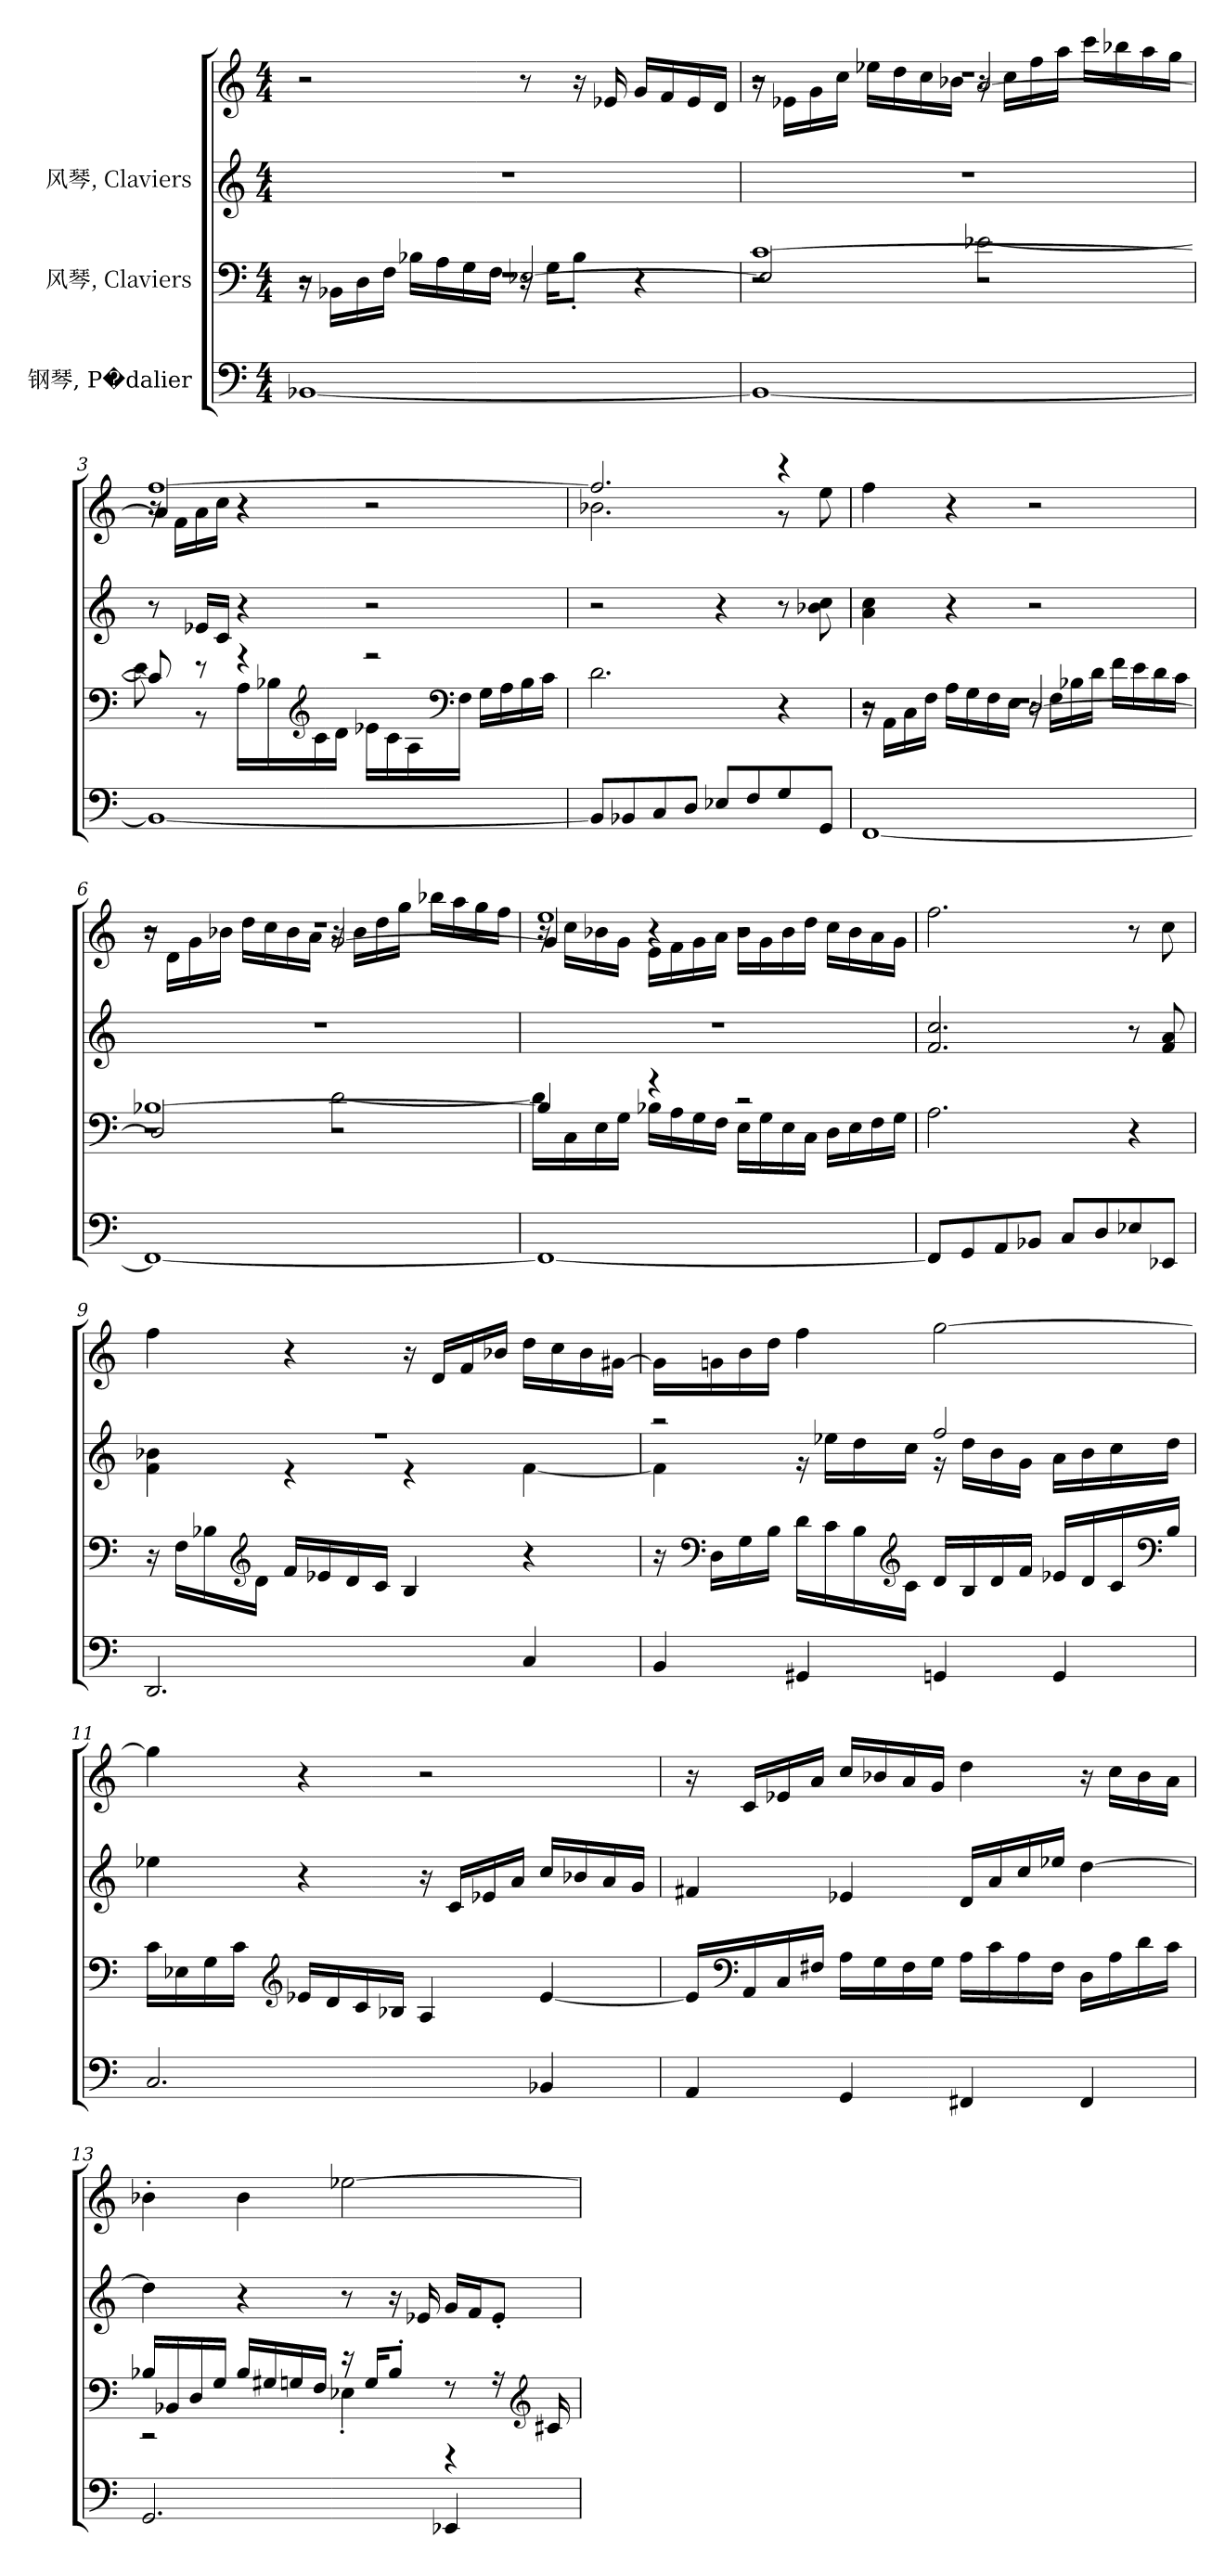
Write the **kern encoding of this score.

**kern	**kern	**kern	**kern
*part3	*part2	*part1	*part1
*staff4	*staff3	*staff2	*staff1
*I"钢琴, P�dalier	*I"风琴, Claviers	*I"风琴, Claviers	*
*clefF4	*clefF4	*clefG2	*clefG2
*k[]	*k[]	*k[]	*k[]
*M4/4	*M4/4	*M4/4	*M4/4
*MM84	*MM84	*MM84	*MM84
=1	=1	=1	=1
*	*^	*	*
*	*	*^	*	*
[1BB-X	1r	16r	2r	1r	2r
.	.	16BB-X\LL	.	.	.
.	.	16D\	.	.	.
.	.	16F\JJ	.	.	.
.	.	16B-X\LL	.	.	.
.	.	16A\	.	.	.
.	.	16G\	.	.	.
.	.	16F\JJ	.	.	.
.	.	16r	[2E-X/	.	8r
.	.	16G\KL	.	.	.
.	.	8B-'\J	.	.	16r
.	.	.	.	.	16e-X/
.	.	4r	.	.	16g/LL
.	.	.	.	.	16f/
.	.	.	.	.	16e-/
.	.	.	.	.	16d/JJ
!!LO:LB:g=z
=2	=2	=2	=2	=2	=2
*	*	*	*	*	*^
*	*	*	*	*	*	*^
1BB-_	[1c	2r	2E-/]	1r	1r	16r	2r
.	.	.	.	.	.	16e-X\LL	.
.	.	.	.	.	.	16g\	.
.	.	.	.	.	.	16cc\JJ	.
.	.	.	.	.	.	16ee-X\LL	.
.	.	.	.	.	.	16dd\	.
.	.	.	.	.	.	16cc\	.
.	.	.	.	.	.	16b-X\JJ	.
.	.	[2e-X\	2r	.	.	16r	[2a/
.	.	.	.	.	.	16cc\LL	.
.	.	.	.	.	.	16ff\	.
.	.	.	.	.	.	16aa\JJ	.
.	.	.	.	.	.	16ccc\LL	.
.	.	.	.	.	.	16bb-X\	.
.	.	.	.	.	.	16aa\	.
.	.	.	.	.	.	16gg\JJ	.
*	*	*v	*v	*	*	*	*
=3	=3	=3	=3	=3	=3	=3
1BB-_	8c/]	8e-\]	8r	[1ff	16r	4a/]
.	.	.	.	.	16f\LL	.
.	8r	8r	16e-X/LL	.	16a\	.
.	.	.	16c/JJ	.	16cc\JJ	.
.	4r	16A\LL	4r	.	4r	4r
.	.	16B-X\	.	.	.	.
*	*clefG2	*	*	*	*	*
.	.	16c\	.	.	.	.
.	.	16d\JJ	.	.	.	.
.	2r	16e-X\LL	2r	.	2r	2r
.	.	16c\	.	.	.	.
.	.	16A\	.	.	.	.
*	*clefF4	*	*	*	*	*
.	.	16F\JJ	.	.	.	.
.	.	16G\LL	.	.	.	.
.	.	16A\	.	.	.	.
.	.	16B-\	.	.	.	.
.	.	16c\JJ	.	.	.	.
*	*v	*v	*	*	*v	*v
!!LO:LB:g=z
=4	=4	=4	=4	=4
8BB-/L]	2.d\	2r	2.ff/]	2.b-X\
8BB-X/	.	.	.	.
8C/	.	.	.	.
8D/J	.	.	.	.
8E-X/L	.	4r	.	.
8F/	.	.	.	.
8G/	4r	8r	4r	8r
8GG/J	.	8b-X\ 8cc\	.	8ee\
*	*	*	*v	*v
=5	=5	=5	=5
*	*^	*	*
*	*	*^	*	*
[1FF	1r	16r	2r	4a\ 4cc\	4ff\
.	.	16AA\LL	.	.	.
.	.	16C\	.	.	.
.	.	16F\JJ	.	.	.
.	.	16A\LL	.	4r	4r
.	.	16G\	.	.	.
.	.	16F\	.	.	.
.	.	16E\JJ	.	.	.
.	.	16r	[2D/	2r	2r
.	.	16F\LL	.	.	.
.	.	16B-X\	.	.	.
.	.	16d\JJ	.	.	.
.	.	16f\LL	.	.	.
.	.	16e\	.	.	.
.	.	16d\	.	.	.
.	.	16c\JJ	.	.	.
!!LO:PB:g=z
=6	=6	=6	=6	=6	=6
*	*	*	*	*	*^
*	*	*	*	*	*	*^
1FF_	[1B-X	2r	2D/]	1r	1r	16r	2r
.	.	.	.	.	.	16d\LL	.
.	.	.	.	.	.	16g\	.
.	.	.	.	.	.	16b-X\JJ	.
.	.	.	.	.	.	16dd\LL	.
.	.	.	.	.	.	16cc\	.
.	.	.	.	.	.	16b-\	.
.	.	.	.	.	.	16a\JJ	.
.	.	[2d\	2r	.	.	16r	[2g/
.	.	.	.	.	.	16b-\LL	.
.	.	.	.	.	.	16dd\	.
.	.	.	.	.	.	16gg\JJ	.
.	.	.	.	.	.	16bb-X\LL	.
.	.	.	.	.	.	16aa\	.
.	.	.	.	.	.	16gg\	.
.	.	.	.	.	.	16ff\JJ	.
*	*	*v	*v	*	*	*	*
=7	=7	=7	=7	=7	=7	=7
1FF_	4B-/]	16d\LL]	1r	1ee	16r	4g/]
.	.	16C\	.	.	16cc\LL	.
.	.	16E\	.	.	16b-X\	.
.	.	16G\JJ	.	.	16g\JJ	.
.	4r	16B-X\LL	.	.	16e\LL	4r
.	.	16A\	.	.	16f\	.
.	.	16G\	.	.	16g\	.
.	.	16F\JJ	.	.	16a\JJ	.
.	2r	16E\LL	.	.	16b-\LL	2r
.	.	16G\	.	.	16g\	.
.	.	16E\	.	.	16b-\	.
.	.	16C\JJ	.	.	16dd\JJ	.
.	.	16D\LL	.	.	16cc\LL	.
.	.	16E\	.	.	16b-\	.
.	.	16F\	.	.	16a\	.
.	.	16G\JJ	.	.	16g\JJ	.
*	*v	*v	*	*v	*v	*v
!!LO:LB:g=z
=8	=8	=8	=8
8FF/L]	2.A\	2.f/ 2.cc/	2.ff\
8GG/	.	.	.
8AA/	.	.	.
8BB-X/J	.	.	.
8C/L	.	.	.
8D/	.	.	.
8E-X/	4r	8r	8r
8EE-X/J	.	8f/ 8a/	8cc\
=9	=9	=9	=9
*	*	*^	*
2.DD/	16r	1r	4f\ 4b-X\	4ff\
.	16F\LL	.	.	.
.	16B-X\	.	.	.
*	*clefG2	*	*	*
.	16d\JJ	.	.	.
.	16f/LL	.	4r	4r
.	16e-X/	.	.	.
.	16d/	.	.	.
.	16c/JJ	.	.	.
.	4B-/	.	4r	16r
.	.	.	.	16d/LL
.	.	.	.	16f/
.	.	.	.	16b-X/JJ
4C/	4r	.	[4f\	16dd\LL
.	.	.	.	16cc\
.	.	.	.	16b-\
.	.	.	.	[16g#X\JJ
!!LO:LB:g=z
=10	=10	=10	=10	=10
4BB/	16r	2r	4f\]	16g#\LL]
*	*clefF4	*	*	*
.	16D\LL	.	.	16gn\
.	16G\	.	.	16b\
.	16B\JJ	.	.	16dd\JJ
4GG#X/	16d\LL	.	16r	4ff\
.	16c\	.	16ee-X\LL	.
.	16B\	.	16dd\	.
*	*clefG2	*	*	*
.	16c\JJ	.	16cc\JJ	.
4GGn/	16d/LL	2ff/	16r	[2gg\
.	16B/	.	16dd\LL	.
.	16d/	.	16b\	.
.	16f/JJ	.	16g\JJ	.
4GG/	16e-X/LL	.	16a\LL	.
.	16d/	.	16b\	.
.	16c/	.	16cc\	.
*	*clefF4	*	*	*
.	16B/JJ	.	16dd\JJ	.
*	*	*v	*v	*
=11	=11	=11	=11
2.C/	16c\LL	4ee-X\	4gg\]
.	16E-X\	.	.
.	16G\	.	.
.	16c\JJ	.	.
*	*clefG2	*	*
.	16e-X/LL	4r	4r
.	16d/	.	.
.	16c/	.	.
.	16B-X/JJ	.	.
.	4A/	16r	2r
.	.	16c/LL	.
.	.	16e-X/	.
.	.	16a/JJ	.
4BB-X/	[4e-/	16cc/LL	.
.	.	16b-X/	.
.	.	16a/	.
.	.	16g/JJ	.
!!LO:PB:g=z
=12	=12	=12	=12
4AA/	16e-/LL]	4f#X/	16r
*	*clefF4	*	*
.	16AA/	.	16c/LL
.	16C/	.	16e-X/
.	16F#X/JJ	.	16a/JJ
4GG/	16A\LL	4e-X/	16cc/LL
.	16G\	.	16b-X/
.	16F#\	.	16a/
.	16G\JJ	.	16g/JJ
4FF#X/	16A\LL	16d/LL	4dd\
.	16c\	16a/	.
.	16A\	16cc/	.
.	16F#\JJ	16ee-X/JJ	.
4FF#/	16D\LL	[4dd\	16r
.	16A\	.	16cc\LL
.	16d\	.	16b-\
.	16c\JJ	.	16a\JJ
!!LO:LB:g=z
=13	=13	=13	=13
*	*^	*	*
2.GG/	16B-X/LL	2r	4dd\]	4b-X'\
.	16BB-X/	.	.	.
.	16D/	.	.	.
.	16G/JJ	.	.	.
.	16B-/LL	.	4r	4b-\
.	16G#X/	.	.	.
.	16Gn/	.	.	.
.	16F/JJ	.	.	.
.	16r	4E-X'\	8r	[2ee-X\
.	16G/KL	.	.	.
.	8B-'/J	.	16r	.
.	.	.	16e-X/	.
4EE-X/	8r	4r	16g/LL	.
.	.	.	16f/J	.
.	16r	.	8e-'/J	.
*	*clefG2	*	*	*
.	16c#X/	.	.	.
*	*v	*v	*	*
=	=	=	=
*-	*-	*-	*-
